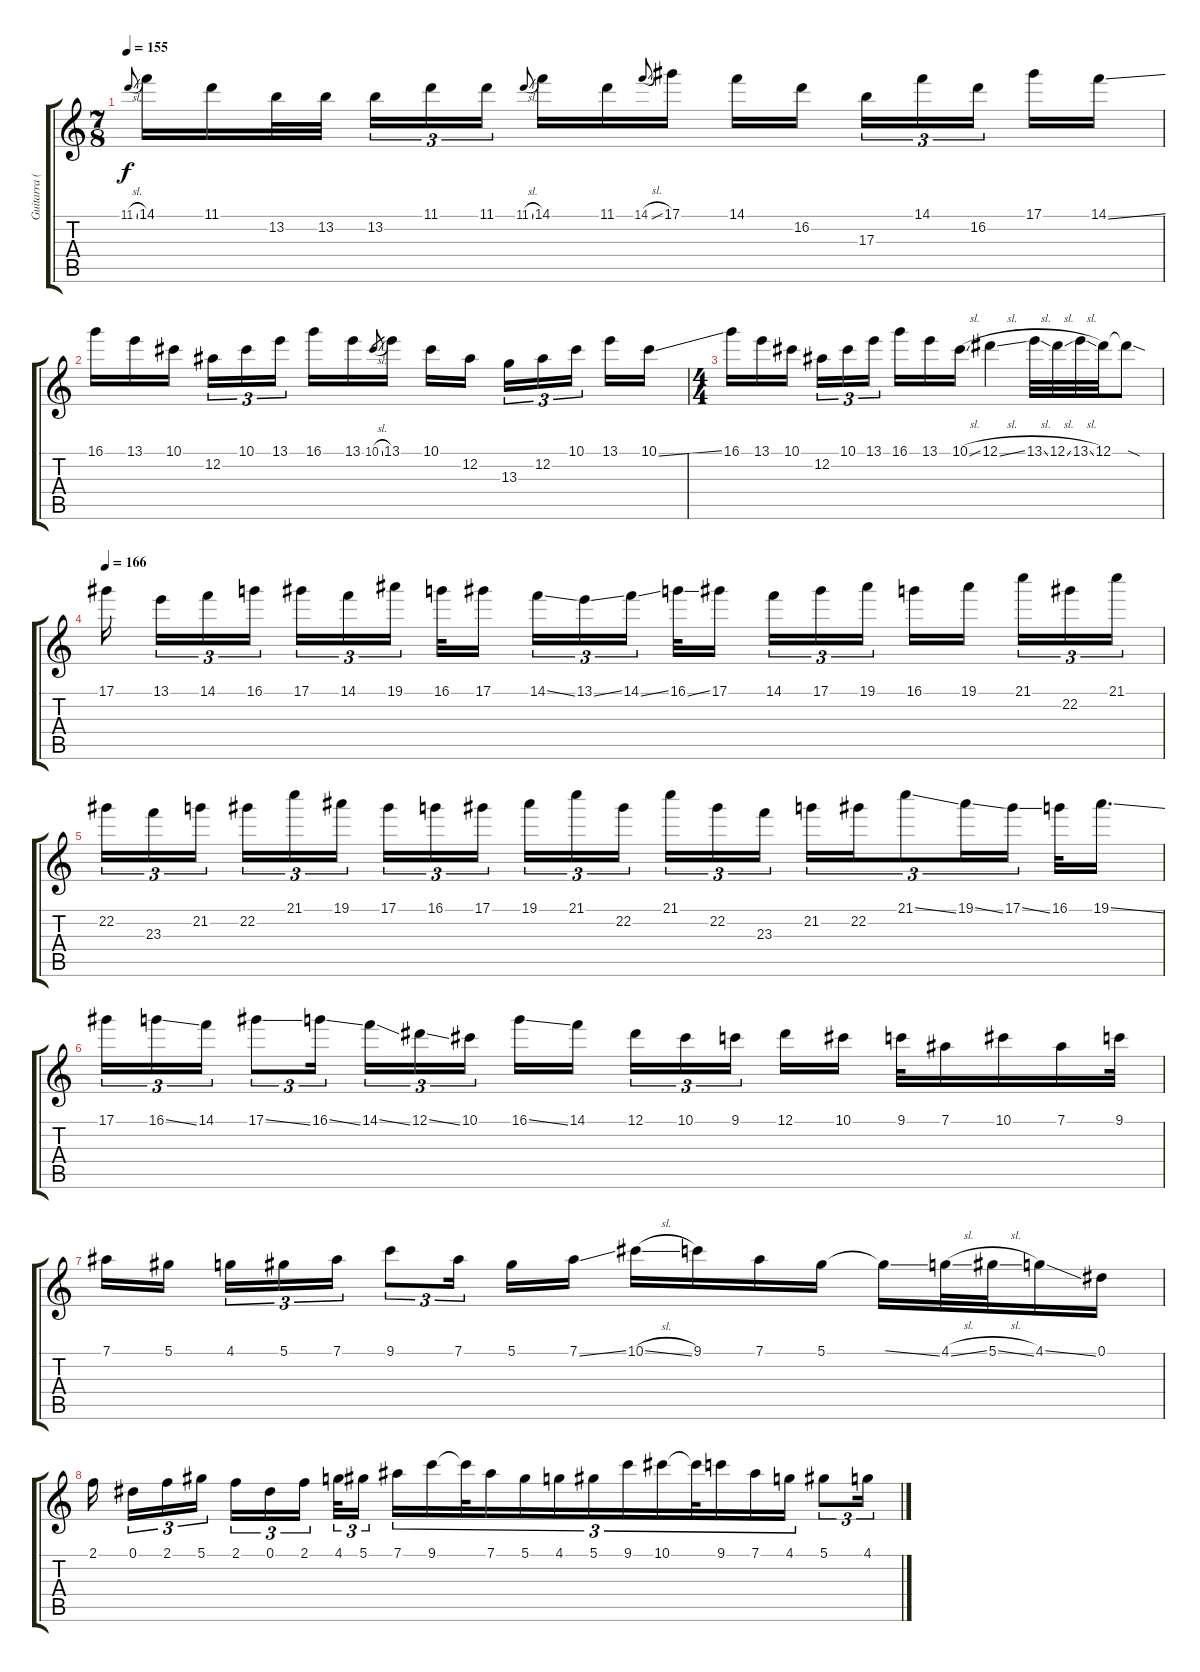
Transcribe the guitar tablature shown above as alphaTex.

\track ("Guitarra (Walter Giardino)" "Guitarra (") {instrument distortionguitar}
\staff {score tabs}
\tuning (Eb4 Bb3 Gb3 Db3 Ab2 Eb2) {hide}
\ts (7 8)
\tempo 155
\clef g2
\ks c
11.1{sl}.8{gr onbeat dy f} 14.1.16 11.1.16 13.2.32 13.2.32{beam splitsecondary} 13.2.16{tu (3 2)} 11.1.16{tu (3 2)} 11.1.16{tu (3 2)} 11.1{sl}.8{gr onbeat} 14.1.16 11.1.16 14.1{sl}.8{gr onbeat} 17.1.16 14.1.16 16.2.16 17.3.16{tu (3 2)} 14.1.16{tu (3 2)} 16.2.16{tu (3 2)} 17.1.16 14.1{ss}.16 |
16.1.16 13.1.16 10.1.16{beam splitsecondary} 12.2.16{tu (3 2)} 10.1.16{tu (3 2)} 13.1.16{tu (3 2)} 16.1.16 13.1.16 10.1{sl}.8{gr} 13.1.16 10.1.16 12.2.16 13.3.16{tu (3 2)} 12.2.16{tu (3 2)} 10.1.16{tu (3 2)} 13.1.16 10.1{ss}.16 |
\ts (4 4)
16.1.16 13.1.16 10.1.16{beam splitsecondary} 12.2.16{tu (3 2)} 10.1.16{tu (3 2)} 13.1.16{tu (3 2) beam splitsecondary} 16.1.16 13.1.16 10.1{sl}.16 12.1{sl}.4 13.1{sl}.32 12.1{sl}.32 13.1{sl}.32 12.1.32 12.1{sod t}.8 |
\tempo 166
17.1.16{beam splitsecondary} 13.1.16{tu (3 2)} 14.1.16{tu (3 2)} 16.1.16{tu (3 2) beam splitsecondary} 17.1.16{tu (3 2)} 14.1.16{tu (3 2)} 19.1.16{tu (3 2) beam splitsecondary} 16.1.32 17.1.16{beam splitsecondary} 14.1{ss}.16{tu (3 2)} 13.1{ss}.16{tu (3 2)} 14.1{ss}.16{tu (3 2)} 16.1{ss}.32 17.1.16{beam splitsecondary} 14.1.16{tu (3 2)} 17.1.16{tu (3 2)} 19.1.16{tu (3 2)} 16.1.16 19.1.16{beam splitsecondary} 21.1.16{tu (3 2)} 22.2.16{tu (3 2)} 21.1.16{tu (3 2)} |
22.2.16{tu (3 2)} 23.3.16{tu (3 2)} 21.2.16{tu (3 2) beam splitsecondary} 22.2.16{tu (3 2)} 21.1.16{tu (3 2)} 19.1.16{tu (3 2)} 17.1.16{tu (3 2)} 16.1.16{tu (3 2)} 17.1.16{tu (3 2) beam splitsecondary} 19.1.16{tu (3 2)} 21.1.16{tu (3 2)} 22.2.16{tu (3 2)} 21.1.16{tu (3 2)} 22.2.16{tu (3 2)} 23.3.16{tu (3 2) beam splitsecondary} 21.2.16{tu (3 2)} 22.2.16{tu (3 2)} 21.1{ss}.8{tu (3 2)} 19.1{ss}.16{tu (3 2)} 17.1{ss}.16{tu (3 2) beam splitsecondary} 16.1.32 19.1{ss}.16{d} |
17.1.16{tu (3 2)} 16.1{ss}.16{tu (3 2)} 14.1.16{tu (3 2)} 17.1{ss}.8{tu (3 2)} 16.1{ss}.16{tu (3 2)} 14.1{ss}.16{tu (3 2)} 12.1{ss}.16{tu (3 2)} 10.1.16{tu (3 2) beam splitsecondary} 16.1{ss}.16 14.1.16 12.1.16{tu (3 2)} 10.1.16{tu (3 2)} 9.1.16{tu (3 2) beam splitsecondary} 12.1.16 10.1.16 9.1.32 7.1.16 10.1.16 7.1.16 9.1.32 |
7.1.16 5.1.16{beam splitsecondary} 4.1.16{tu (3 2)} 5.1.16{tu (3 2)} 7.1.16{tu (3 2)} 9.1.8{tu (3 2)} 7.1.16{tu (3 2) beam splitsecondary} 5.1.16 7.1{ss}.16 10.1{sl}.16 9.1.16 7.1.16 5.1.16 5.1{ss t}.16 4.1{sl}.32 5.1{sl}.32 4.1{ss}.16 0.1.16 |
2.1.16{beam splitsecondary} 0.1.16{tu (3 2)} 2.1.16{tu (3 2)} 5.1.16{tu (3 2) beam splitsecondary} 2.1.16{tu (3 2)} 0.1.16{tu (3 2)} 2.1.16{tu (3 2) beam splitsecondary} 4.1.32{tu (3 2)} 5.1.16{tu (3 2) beam splitsecondary} 7.1.16{tu (3 2)} 9.1.16{tu (3 2)} 9.1{t}.32{tu (3 2)} 7.1.16{tu (3 2)} 5.1.16{tu (3 2)} 4.1.16{tu (3 2)} 5.1.16{tu (3 2)} 9.1.16{tu (3 2)} 10.1.16{tu (3 2)} 10.1{t}.32{tu (3 2)} 9.1.16{tu (3 2)} 7.1.16{tu (3 2)} 4.1.16{tu (3 2)} 5.1.8{tu (3 2)} 4.1.16{tu (3 2)}
